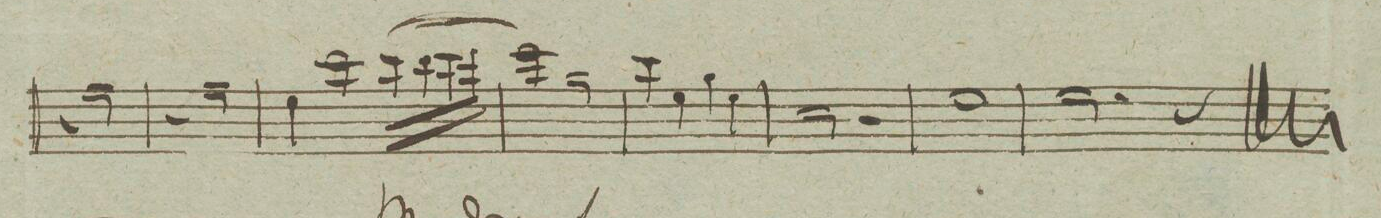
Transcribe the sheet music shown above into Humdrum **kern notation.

**kern	**dynam
*I"Flauto Secondo	*
*clefG2	*
*k[]	*
*met(c)	*
*M4/4	*
2r	.
2ff\	.
=158	=158
2r	.
2ff\	.
=159	=159
4ee\	.
2ccc\	.
(>16ccc\LL	.
16bb\	.
16ccc\	.
16ddd\JJ	.
=160	=160
2eee\)	.
2gg\	.
=161	=161
4ccc\	.
4ee\	.
4gg\	.
4ee\	.
=162	=162
2cc\	.
2r	.
=163	=163
1ee	.
=164	=164
2.ee\	.
4r	.
==	==
*-	*-
